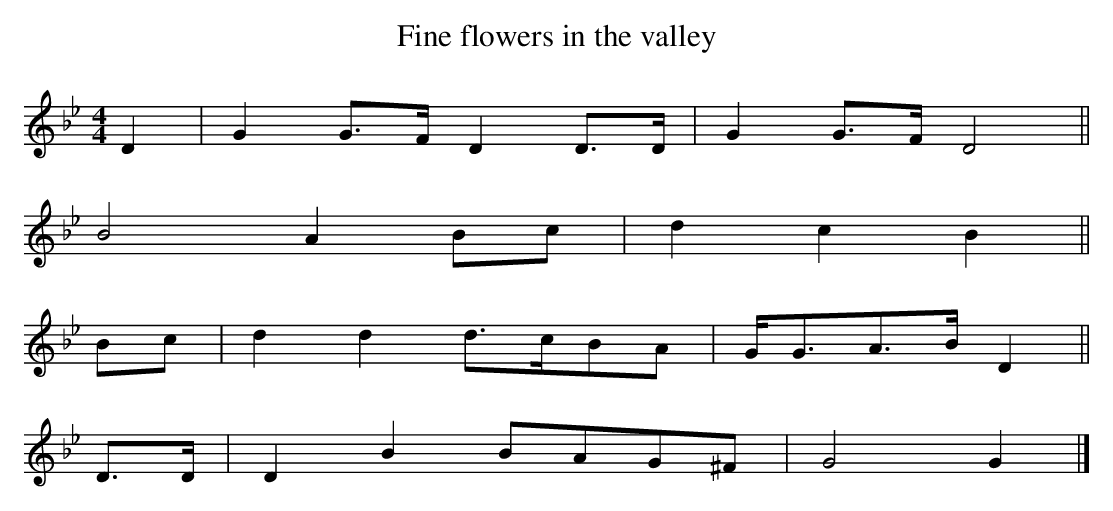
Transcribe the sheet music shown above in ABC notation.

X:1
T:Fine flowers in the valley
M:4/4
L:1/8
K:GMin
D2 |G2G>F D2D>D|G2G>F  D4||
    B4    A2Bc |d2c2   B2||
Bc |d2d2  d>cBA|G<GA>B D2||
D>D|D2B2  BAG^F|G4     G2|]
